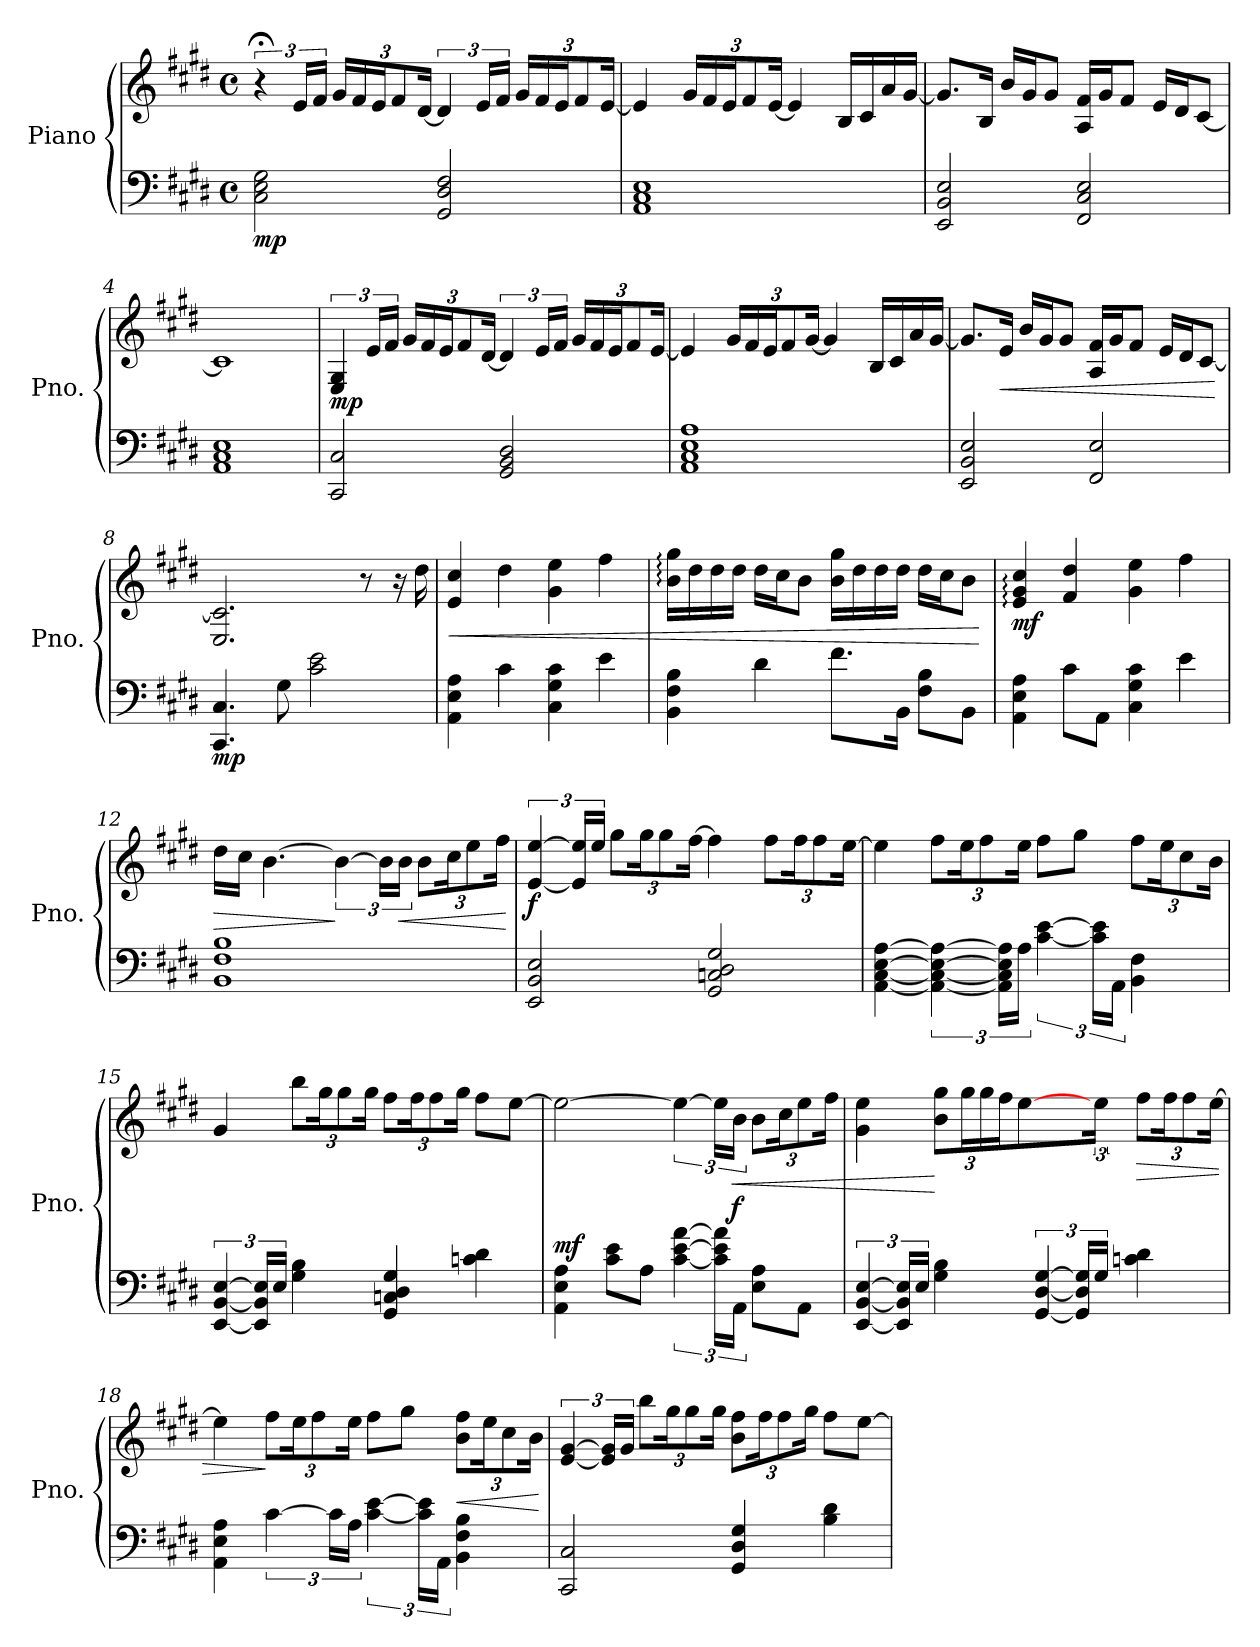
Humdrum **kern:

**kern	**kern	**dynam
*part1	*part1	*part1
*staff2	*staff1	*staff1/2
*I"Piano	*	*
*I'Pno.	*	*
*clefF4	*clefG2	*
*k[f#c#g#d#]	*k[f#c#g#d#]	*
*M4/4	*M4/4	*
*met(c)	*met(c)	*
*MM56	*MM56	*
=1	=1	=1
!	!	!LO:DY:b=2
2C#\ 2E\ 2G#\	6r;<	mp
.	24e/LL	.
.	24f#/JJ	.
*	*Xbrackettup	*
.	24g#/LL	.
.	24f#/	.
.	24e/J	.
.	12f#/	.
.	[24d#/Jk	.
*	*brackettup	*
2GG#/ 2D#/ 2F#/	6d#/]	.
.	24e/LL	.
.	24f#/JJ	.
*	*Xbrackettup	*
.	24g#/LL	.
.	24f#/	.
.	24e/J	.
.	12f#/	.
.	[24e/Jk	.
=2	=2	=2
1AA 1C# 1E	4e/]	.
.	24g#/LL	.
.	24f#/	.
.	24e/J	.
.	12f#/	.
.	[24e/Jk	.
.	4e/]	.
.	16B/LL	.
.	16c#/	.
.	16a/	.
.	[16g#/JJ	.
!!LO:LB:g=z
=3	=3	=3
2EE/ 2BB/ 2E/	8.g#/L]	.
.	16B/Jk	.
.	16b/LL	.
.	16g#/J	.
.	8g#/J	.
2FF#/ 2C#/ 2E/	16A/ 16f#/LL	.
.	16g#/J	.
.	8f#/J	.
.	16e/LL	.
.	16d#/J	.
.	[8c#/J	.
=4	=4	=4
1AA 1C# 1E	1c#]	.
!!LO:LB:g=z
=5	=5	=5
*	*brackettup	*
!	!	!LO:DY:a=2
2CC#/ 2C#/	6E/ 6G#/	mp
.	24e/LL	.
.	24f#/JJ	.
*	*Xbrackettup	*
.	24g#/LL	.
.	24f#/	.
.	24e/J	.
.	12f#/	.
.	[24d#/Jk	.
*	*brackettup	*
2GG#/ 2BB/ 2D#/	6d#/]	.
.	24e/LL	.
.	24f#/JJ	.
*	*Xbrackettup	*
.	24g#/LL	.
.	24f#/	.
.	24e/J	.
.	12f#/	.
.	[24e/Jk	.
=6	=6	=6
1AA 1C# 1E 1A	4e/]	.
.	24g#/LL	.
.	24f#/	.
.	24e/J	.
.	12f#/	.
.	[24g#/Jk	.
.	4g#/]	.
.	16B/LL	.
.	16c#/	.
.	16a/	.
.	[16g#/JJ	.
!!LO:LB:g=z
=7	=7	=7
2EE/ 2BB/ 2E/	8.g#/L]	.
!	!	!LO:HP:b
.	16e/Jk	<
.	16b/LL	.
.	16g#/J	.
.	8g#/J	.
2FF#/ 2E/	16A/ 16f#/LL	.
.	16g#/J	.
.	8f#/J	.
.	16e/LL	.
.	16d#/J	.
.	[8c#/J	.
.	.	[
=8	=8	=8
!	!	!LO:DY:b=2
4.CC#/ 4.C#/	2.E/ 2.c#/]	mp
8G#\	.	.
2c#\ 2e\	.	.
.	8r	.
.	16r	.
.	16dd#\	.
!!LO:LB:g=z
=9	=9	=9
!	!	!LO:HP:b
4AA\ 4E\ 4A\	4e/ 4cc#/	<
4c#\	4dd#\	.
4C#\ 4G#\ 4c#\	4g#\ 4ee\	.
4e\	4ff#\	.
=10	=10	=10
4BB\ 4F#\ 4B\	16b\: 16gg#\:LL	.
.	16dd#\	.
.	16dd#\	.
.	16dd#\JJ	.
4d#\	16dd#\LL	.
.	16cc#\J	.
.	8b\J	.
8.f#\L	16b\ 16gg#\LL	.
.	16dd#\	.
.	16dd#\	.
16BB\Jk	16dd#\JJ	.
8F#\ 8B\L	16dd#\LL	.
.	16cc#\J	.
8BB\J	8b\J	.
.	.	[
=11	=11	=11
!	!	!LO:DY:b
4AA\ 4E\ 4A\	4e/: 4g#/: 4cc#/:	mf
8c#\L	4f#/ 4dd#/	.
8AA\J	.	.
4C#\ 4G#\ 4c#\	4g#\ 4ee\	.
4e\	4ff#\	.
!!LO:PB:g=z
=12	=12	=12
!	!	!LO:HP:b
1BB 1F# 1B	16dd#\LL	>
.	16cc#\JJ	.
.	[4.b\	.
*	*brackettup	*
.	6b\_	]
.	24b\LL]	.
!	!	!LO:HP:b
.	24b\JJ	<
*	*Xbrackettup	*
.	12b\L	.
.	24cc#\K	.
.	12ee\	.
.	24ff#\Jk	.
.	.	[
=13	=13	=13
*	*brackettup	*
!	!	!LO:DY:b
2EE/ 2BB/ 2E/	[6e/ [6ee/	f
.	24e/] 24ee/]LL	.
.	24ee/JJ	.
*	*Xbrackettup	*
.	12gg#\L	.
.	24gg#\K	.
.	12gg#\	.
.	[24ff#\Jk	.
2GG#/ 2Cn/ 2D#/ 2G#/	4ff#\]	.
.	12ff#\L	.
.	24ff#\K	.
.	12ff#\	.
.	[24ee\Jk	.
!!LO:LB:g=z
=14	=14	=14
[4AA\ [4C#\ [4E\ [4A\	4ee\]	.
6AA\_ 6C#\_ 6E\_ 6A\_	12ff#\L	.
.	24ee\K	.
.	12ff#\	.
24AA\] 24C#\] 24E\] 24A\]LL	.	.
24A\JJ	24ee\Jk	.
[6c#\ [6e\	8ff#\L	.
.	8gg#\J	.
24c#\] 24e\]LL	.	.
24AA\JJ	.	.
4BB\ 4F#\	12ff#\L	.
.	24ee\K	.
.	12cc#\	.
.	24b\Jk	.
=15	=15	=15
[6EE/ [6BB/ [6E/	4g#/	.
24EE/] 24BB/] 24E/]LL	.	.
24E/JJ	.	.
4G#\ 4B\	12bb\L	.
.	24gg#\K	.
.	12gg#\	.
.	24gg#\Jk	.
4GG#/ 4Cn/ 4D#/ 4G#/	12ff#\L	.
.	24ff#\K	.
.	12ff#\	.
.	24gg#\Jk	.
4cn\ 4d#\	8ff#\L	.
.	[8ee\J	.
!!LO:LB:g=z
=16	=16	=16
!	!	!LO:DY:a=2
4AA\ 4E\ 4A\	2ee\_	mf
8c#\ 8e\L	.	.
8A\J	.	.
*	*brackettup	*
[6c#\ [6e\ [6a\	6ee\_	.
24c#\] 24e\] 24a\]LL	24ee\LL]	.
!	!	!LO:HP:b
!	!	!LO:DY:n=1:a=2
24AA\JJ	24b\JJ	< f
*	*Xbrackettup	*
8E\ 8A\L	12b\L	.
.	24cc#\K	.
8AA\J	12ee\	.
.	24ff#\Jk	.
=17	=17	=17
[6EE/ [6BB/ [6E/	4g#\ 4ee\	.
24EE/] 24BB/] 24E/]LL	.	.
24E/JJ	.	.
4G#\ 4B\	12b\ 12gg#\L	[
.	24gg#\L	.
.	24gg#\	.
.	24ff#\	.
.	[4ee\	.
[6GG#/ [6D#/ [6G#/	.	.
24GG#/] 24D#/] 24G#/]LL	.	.
*	*brackettup	*
24G#/JJ	24ee\JJ	.
!	!	!LO:HP:b
4cn\ 4d#\	12ff#\L	>
.	24ff#\K	.
.	12ff#\	.
.	[24ee\Jk	.
!!LO:LB:g=z
=18	=18	=18
4AA\ 4E\ 4A\	4ee\]	.
*	*Xbrackettup	*
[6c#\	12ff#\L	]
.	24ee\K	.
.	12ff#\	.
24c#\LL]	.	.
24A\JJ	24ee\Jk	.
[6c#\ [6e\	8ff#\L	.
.	8gg#\J	.
24c#\] 24e\]LL	.	.
24AA\JJ	.	.
!	!	!LO:HP:b
4BB\ 4F#\ 4B\	12b\ 12ff#\L	<
.	24ee\K	.
.	12cc#\	.
.	24b\Jk	.
.	.	[
=19	=19	=19
*	*brackettup	*
2CC#/ 2C#/	[6e/ [6g#/	.
.	24e/] 24g#/]LL	.
.	24g#/JJ	.
*	*Xbrackettup	*
.	12bb\L	.
.	24gg#\K	.
.	12gg#\	.
.	24gg#\Jk	.
4GG#/ 4D#/ 4G#/	12b\ 12ff#\L	.
.	24ff#\K	.
.	12ff#\	.
.	24gg#\Jk	.
4B\ 4d#\	8ff#\L	.
.	[8ee\J	.
=	=	=
*-	*-	*-
